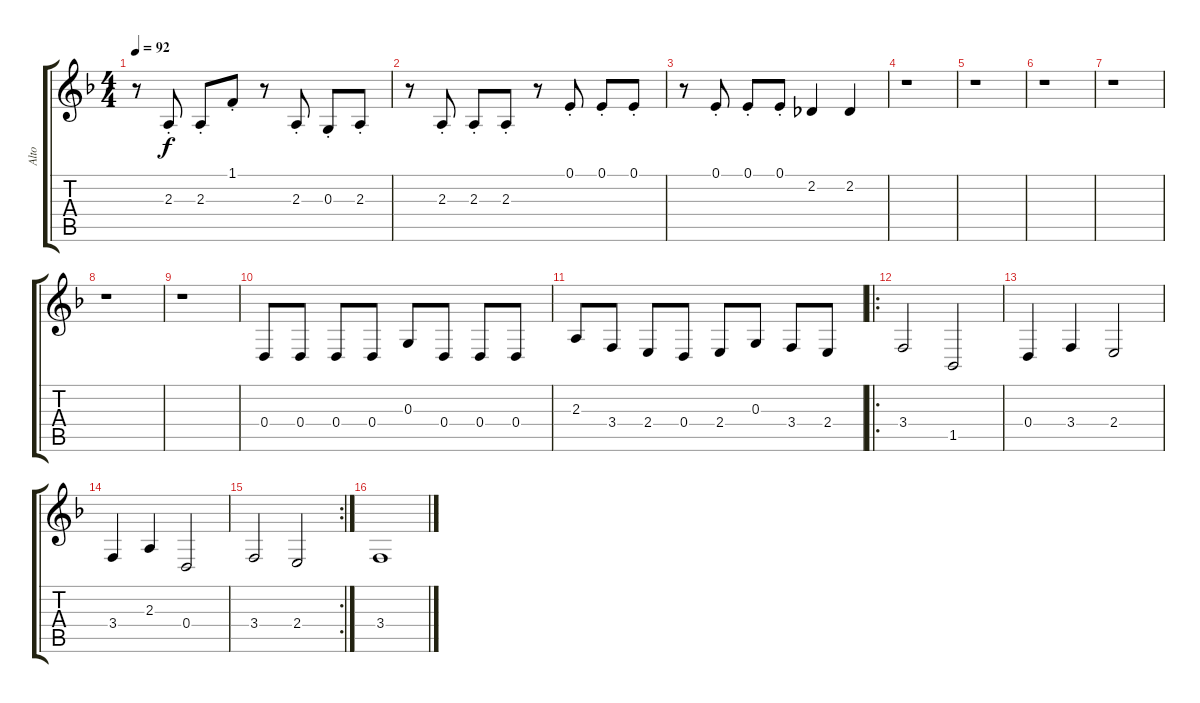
\track ("Alto" "Alto") {instrument clarinet}
\staff {score tabs}
\tuning (E4 B3 G3 D3 A2 E2) {hide}
\ts (4 4)
\tempo 92
\clef g2
\ks f
r.8{dy f} 2.3{st}.8 2.3{st}.8 1.1{st}.8 r.8 2.3{st}.8 0.3{st}.8 2.3{st}.8 |
r.8 2.3{st}.8 2.3{st}.8 2.3{st}.8 r.8 0.1{st}.8 0.1{st}.8 0.1{st}.8 |
r.8 0.1{st}.8 0.1{st}.8 0.1{st}.8 2.2.4 2.2.4 |
r.1 |
r.1 |
r.1 |
r.1 |
r.1 |
r.1 |
0.4.8 0.4.8 0.4.8 0.4.8 0.3.8 0.4.8 0.4.8 0.4.8 |
2.3.8 3.4.8 2.4.8 0.4.8 2.4.8 0.3.8 3.4.8 2.4.8 |
\ro
3.4.2 1.5.2 |
0.4.4 3.4.4 2.4.2 |
3.4.4 2.3.4 0.4.2 |
\rc 2
3.4.2 2.4.2 |
3.4.1
